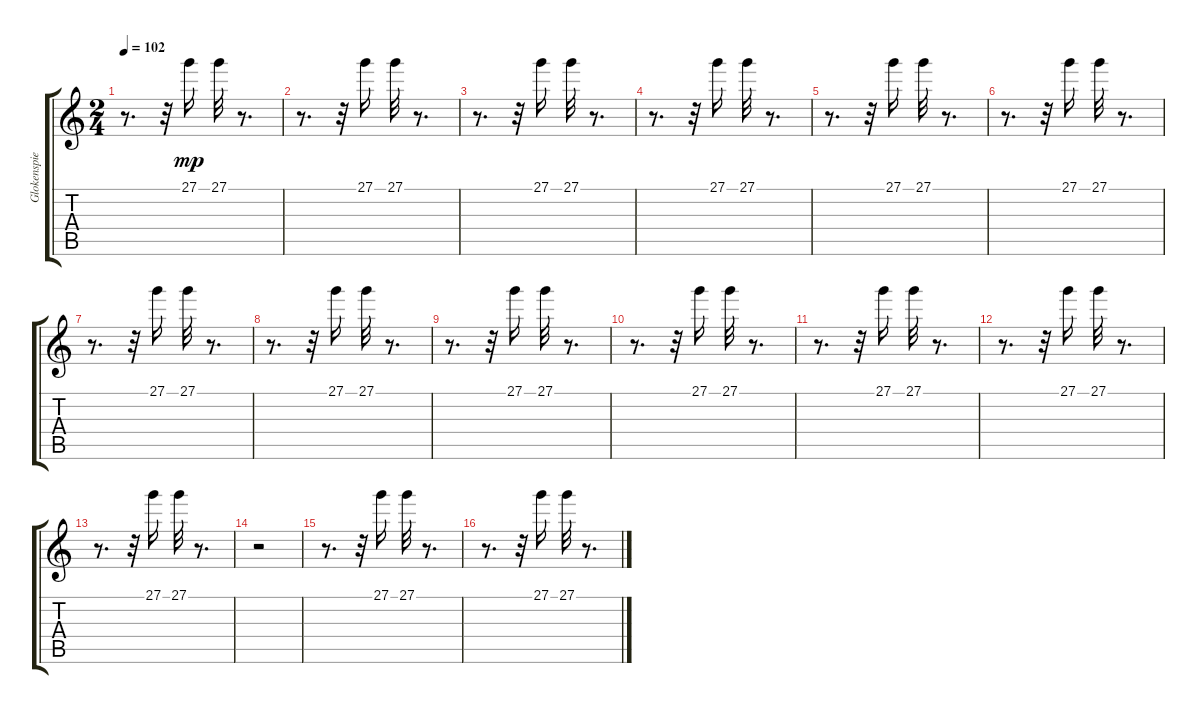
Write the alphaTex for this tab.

\track ("Glokenspie" "Glokenspie") {instrument glockenspiel}
\staff {score tabs}
\tuning (E4 B3 G3 D3 A2 E2) {hide}
\ts (2 4)
\tempo 102
\clef g2
\ks c
r.8{d dy mp} r.32 27.1.16 27.1.32 r.8{d} |
r.8{d} r.32 27.1.16 27.1.32 r.8{d} |
r.8{d} r.32 27.1.16 27.1.32 r.8{d} |
r.8{d} r.32 27.1.16 27.1.32 r.8{d} |
r.8{d} r.32 27.1.16 27.1.32 r.8{d} |
r.8{d} r.32 27.1.16 27.1.32 r.8{d} |
r.8{d} r.32 27.1.16 27.1.32 r.8{d} |
r.8{d} r.32 27.1.16 27.1.32 r.8{d} |
r.8{d} r.32 27.1.16 27.1.32 r.8{d} |
r.8{d} r.32 27.1.16 27.1.32 r.8{d} |
r.8{d} r.32 27.1.16 27.1.32 r.8{d} |
r.8{d} r.32 27.1.16 27.1.32 r.8{d} |
r.8{d} r.32 27.1.16 27.1.32 r.8{d} |
r.2 |
r.8{d} r.32 27.1.16 27.1.32 r.8{d} |
r.8{d} r.32 27.1.16 27.1.32 r.8{d}
